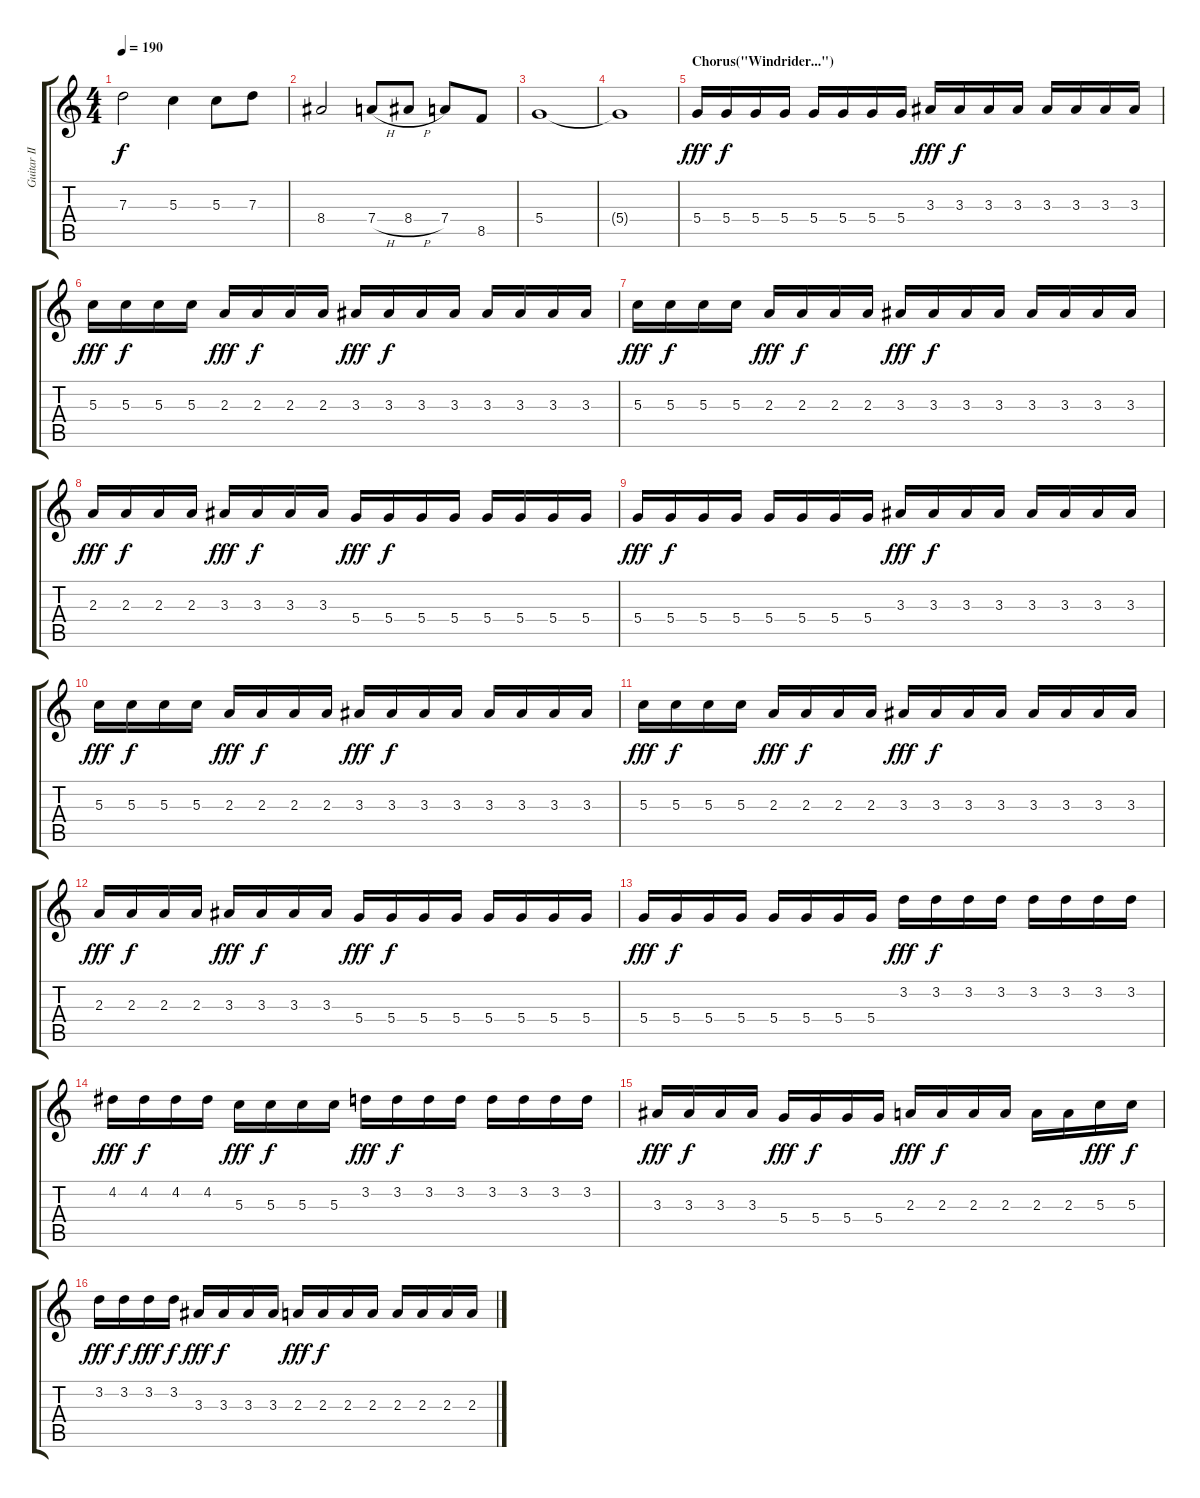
\track ("Guitar II" "Guitar II") {instrument distortionguitar}
\staff {score tabs}
\tuning (E4 B3 G3 D3 A2 E2) {hide}
\ts (4 4)
\tempo 190
\clef g2
\ks c
7.3{t}.2{dy f} 5.3.4 5.3.8 7.3.8 |
8.4.2 7.4{h}.8 8.4{h}.8 7.4.8 8.5.8 |
5.4.1 |
5.4{t}.1 |
\section ("" "Chorus(\"Windrider...\")")
5.4.16{dy fff} 5.4.16{dy f} 5.4.16 5.4.16 5.4.16 5.4.16 5.4.16 5.4.16 3.3.16{dy fff} 3.3.16{dy f} 3.3.16 3.3.16 3.3.16 3.3.16 3.3.16 3.3.16 |
5.3.16{dy fff} 5.3.16{dy f} 5.3.16 5.3.16 2.3.16{dy fff} 2.3.16{dy f} 2.3.16 2.3.16 3.3.16{dy fff} 3.3.16{dy f} 3.3.16 3.3.16 3.3.16 3.3.16 3.3.16 3.3.16 |
5.3.16{dy fff} 5.3.16{dy f} 5.3.16 5.3.16 2.3.16{dy fff} 2.3.16{dy f} 2.3.16 2.3.16 3.3.16{dy fff} 3.3.16{dy f} 3.3.16 3.3.16 3.3.16 3.3.16 3.3.16 3.3.16 |
2.3.16{dy fff} 2.3.16{dy f} 2.3.16 2.3.16 3.3.16{dy fff} 3.3.16{dy f} 3.3.16 3.3.16 5.4.16{dy fff} 5.4.16{dy f} 5.4.16 5.4.16 5.4.16 5.4.16 5.4.16 5.4.16 |
5.4.16{dy fff} 5.4.16{dy f} 5.4.16 5.4.16 5.4.16 5.4.16 5.4.16 5.4.16 3.3.16{dy fff} 3.3.16{dy f} 3.3.16 3.3.16 3.3.16 3.3.16 3.3.16 3.3.16 |
5.3.16{dy fff} 5.3.16{dy f} 5.3.16 5.3.16 2.3.16{dy fff} 2.3.16{dy f} 2.3.16 2.3.16 3.3.16{dy fff} 3.3.16{dy f} 3.3.16 3.3.16 3.3.16 3.3.16 3.3.16 3.3.16 |
5.3.16{dy fff} 5.3.16{dy f} 5.3.16 5.3.16 2.3.16{dy fff} 2.3.16{dy f} 2.3.16 2.3.16 3.3.16{dy fff} 3.3.16{dy f} 3.3.16 3.3.16 3.3.16 3.3.16 3.3.16 3.3.16 |
2.3.16{dy fff} 2.3.16{dy f} 2.3.16 2.3.16 3.3.16{dy fff} 3.3.16{dy f} 3.3.16 3.3.16 5.4.16{dy fff} 5.4.16{dy f} 5.4.16 5.4.16 5.4.16 5.4.16 5.4.16 5.4.16 |
5.4.16{dy fff} 5.4.16{dy f} 5.4.16 5.4.16 5.4.16 5.4.16 5.4.16 5.4.16 3.2.16{dy fff} 3.2.16{dy f} 3.2.16 3.2.16 3.2.16 3.2.16 3.2.16 3.2.16 |
4.2.16{dy fff} 4.2.16{dy f} 4.2.16 4.2.16 5.3.16{dy fff} 5.3.16{dy f} 5.3.16 5.3.16 3.2.16{dy fff} 3.2.16{dy f} 3.2.16 3.2.16 3.2.16 3.2.16 3.2.16 3.2.16 |
3.3.16{dy fff} 3.3.16{dy f} 3.3.16 3.3.16 5.4.16{dy fff} 5.4.16{dy f} 5.4.16 5.4.16 2.3.16{dy fff} 2.3.16{dy f} 2.3.16 2.3.16 2.3.16 2.3.16 5.3.16{dy fff} 5.3.16{dy f} |
3.2.16{dy fff} 3.2.16{dy f} 3.2.16{dy fff} 3.2.16{dy f} 3.3.16{dy fff} 3.3.16{dy f} 3.3.16 3.3.16 2.3.16{dy fff} 2.3.16{dy f} 2.3.16 2.3.16 2.3.16 2.3.16 2.3.16 2.3.16
